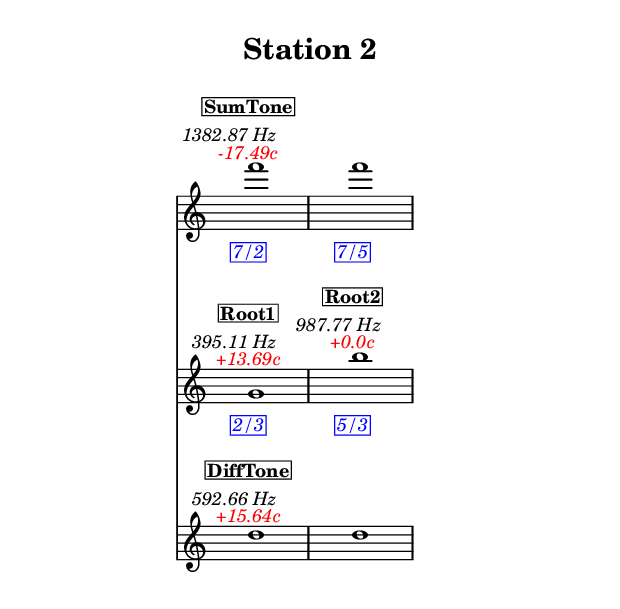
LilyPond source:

\version "2.20.0"
\language "english"

#(set-default-paper-size "a6" 'portrait)
#(set-global-staff-size 16)

\header {
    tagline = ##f
    title = \markup {
        \pad-around
            #3
            "Station 2"
        }
}

\layout {
    indent = #25
}

\paper {
    systems-per-page = 1
}

\score {
    \new Score
    <<
        \new Staff
        \with
        {
            \remove Time_signature_engraver
        }
        {
            \clef "treble"
            f'''1
            - \tweak color #red
            ^ \markup {
                \halign
                    #0
                    \italic
                        {
                            -17.49c
                        }
                }
            ^ \markup {
                \halign
                    #1
                    \italic
                        {
                            1382.87
                            Hz
                        }
                }
            ^ \markup {
                \pad-around
                    #1
                    \box
                        \vcenter
                            \halign
                                #0
                                \bold
                                    {
                                        SumTone
                                    }
                }
            - \tweak color #blue
            _ \markup {
                \pad-around
                    #1
                    \box
                        \halign
                            #0
                            \italic
                                {
                                    7/2
                                }
                }
            \override Score.NonMusicalPaperColumn.padding = #5
            \clef "treble"
            f'''1
            - \tweak color #blue
            _ \markup {
                \pad-around
                    #1
                    \box
                        \halign
                            #0
                            \italic
                                {
                                    7/5
                                }
                }
        }
        \new Staff
        \with
        {
            \remove Time_signature_engraver
        }
        {
            \clef "treble"
            g'1
            - \tweak color #red
            ^ \markup {
                \halign
                    #0
                    \italic
                        {
                            +13.69c
                        }
                }
            ^ \markup {
                \halign
                    #1
                    \italic
                        {
                            395.11
                            Hz
                        }
                }
            ^ \markup {
                \pad-around
                    #1
                    \box
                        \vcenter
                            \halign
                                #0
                                \bold
                                    {
                                        Root1
                                    }
                }
            - \tweak color #blue
            _ \markup {
                \pad-around
                    #1
                    \box
                        \halign
                            #0
                            \italic
                                {
                                    2/3
                                }
                }
            \clef "treble"
            b''1
            - \tweak color #red
            ^ \markup {
                \halign
                    #0
                    \italic
                        {
                            +0.0c
                        }
                }
            ^ \markup {
                \halign
                    #1
                    \italic
                        {
                            987.77
                            Hz
                        }
                }
            ^ \markup {
                \pad-around
                    #1
                    \box
                        \vcenter
                            \halign
                                #0
                                \bold
                                    {
                                        Root2
                                    }
                }
            - \tweak color #blue
            _ \markup {
                \pad-around
                    #1
                    \box
                        \halign
                            #0
                            \italic
                                {
                                    5/3
                                }
                }
        }
        \new Staff
        \with
        {
            \remove Time_signature_engraver
        }
        {
            \clef "treble"
            d''1
            - \tweak color #red
            ^ \markup {
                \halign
                    #0
                    \italic
                        {
                            +15.64c
                        }
                }
            ^ \markup {
                \halign
                    #1
                    \italic
                        {
                            592.66
                            Hz
                        }
                }
            ^ \markup {
                \pad-around
                    #1
                    \box
                        \vcenter
                            \halign
                                #0
                                \bold
                                    {
                                        DiffTone
                                    }
                }
            \clef "treble"
            d''1
        }
    >>
}